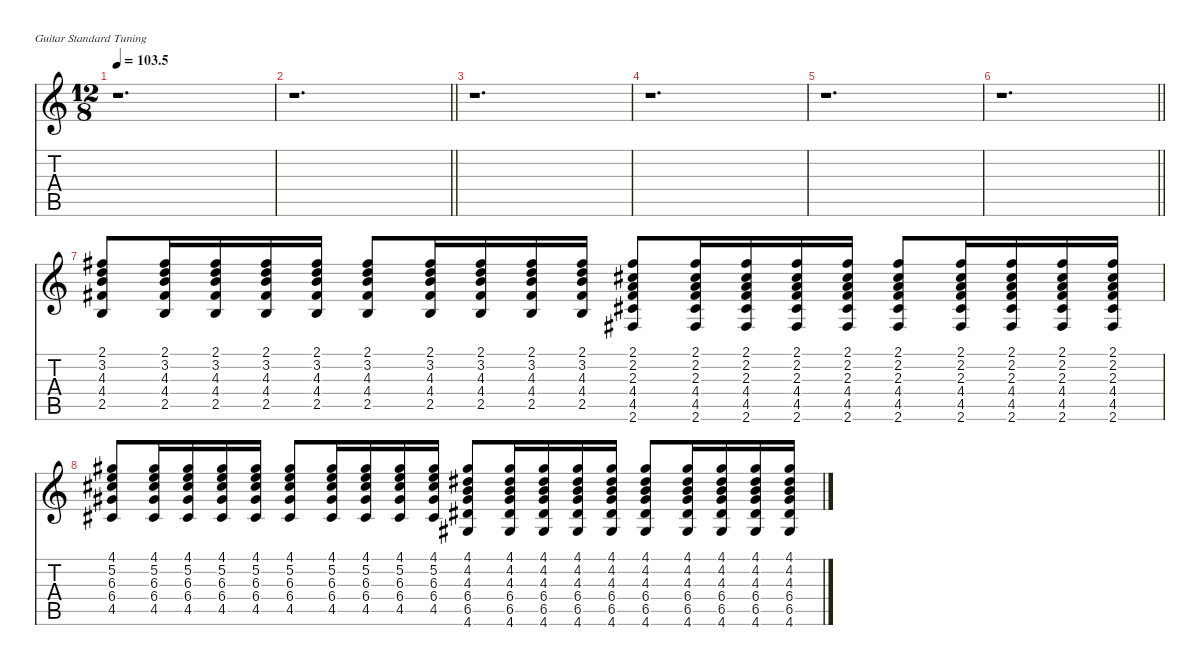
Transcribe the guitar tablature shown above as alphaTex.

\defaultSystemsLayout 4
\hideDynamics
\bracketExtendMode nobrackets
\singleTrackTrackNamePolicy hidden
\multiTrackTrackNamePolicy hidden
\firstSystemTrackNameMode fullname
\firstSystemTrackNameOrientation horizontal
\otherSystemsTrackNameOrientation horizontal
\track ("Guitar Track 1" "od.guit.") {defaultSystemsLayout 4 instrument overdrivenguitar}
\staff {score tabs}
\tuning (E4 B3 G3 D3 A2 E2)
\ts (12 8)
\tempo
103.5
\accidentals auto
\clef g2
\ottava regular
\simile none
\ks c
r.1{d dy f beam Down} |
\barLineRight lightlight
r.1{d beam Down} |
r.1{d beam Down} |
r.1{d beam Down} |
r.1{d beam Down} |
\barLineRight lightlight
r.1{d beam Down} |
(2.1{acc #} 3.2 4.3 4.4{acc #} 2.5).8{beam Up} (2.1{acc #} 3.2 4.3 4.4{acc #} 2.5).16{beam Up} (2.1{acc #} 3.2 4.3 4.4{acc #} 2.5).16{beam Up} (2.1{acc #} 3.2 4.3 4.4{acc #} 2.5).16{beam Up} (2.1{acc #} 3.2 4.3 4.4{acc #} 2.5).16{beam Up} (2.1{acc #} 3.2 4.3 4.4{acc #} 2.5).8{beam Up} (2.1{acc #} 3.2 4.3 4.4{acc #} 2.5).16{beam Up} (2.1{acc #} 3.2 4.3 4.4{acc #} 2.5).16{beam Up} (2.1{acc #} 3.2 4.3 4.4{acc #} 2.5).16{beam Up} (2.1{acc #} 3.2 4.3 4.4{acc #} 2.5).16{beam Up} (2.1{acc #} 2.2{acc #} 2.3 4.4{acc #} 4.5{acc #} 2.6{acc #}).8{beam Up} (2.1{acc #} 2.2{acc #} 2.3 4.4{acc #} 4.5{acc #} 2.6{acc #}).16{beam Up} (2.1{acc #} 2.2{acc #} 2.3 4.4{acc #} 4.5{acc #} 2.6{acc #}).16{beam Up} (2.1{acc #} 2.2{acc #} 2.3 4.4{acc #} 4.5{acc #} 2.6{acc #}).16{beam Up} (2.1{acc #} 2.2{acc #} 2.3 4.4{acc #} 4.5{acc #} 2.6{acc #}).16{beam Up} (2.1{acc #} 2.2{acc #} 2.3 4.4{acc #} 4.5{acc #} 2.6{acc #}).8{dy ff beam Up} (2.1{acc #} 2.2{acc #} 2.3 4.4{acc #} 4.5{acc #} 2.6{acc #}).16{beam Up} (2.1{acc #} 2.2{acc #} 2.3 4.4{acc #} 4.5{acc #} 2.6{acc #}).16{beam Up} (2.1{acc #} 2.2{acc #} 2.3 4.4{acc #} 4.5{acc #} 2.6{acc #}).16{dy f beam Up} (2.1{acc #} 2.2{acc #} 2.3 4.4{acc #} 4.5{acc #} 2.6{acc #}).16{beam Up} |
(4.1{acc #} 5.2 6.3{acc #} 6.4{acc #} 4.5{acc #}).8{beam Up} (4.1{acc #} 5.2 6.3{acc #} 6.4{acc #} 4.5{acc #}).16{beam Up} (4.1{acc #} 5.2 6.3{acc #} 6.4{acc #} 4.5{acc #}).16{beam Up} (4.1{acc #} 5.2 6.3{acc #} 6.4{acc #} 4.5{acc #}).16{beam Up} (4.1{acc #} 5.2 6.3{acc #} 6.4{acc #} 4.5{acc #}).16{beam Up} (4.1{acc #} 5.2 6.3{acc #} 6.4{acc #} 4.5{acc #}).8{beam Up} (4.1{acc #} 5.2 6.3{acc #} 6.4{acc #} 4.5{acc #}).16{beam Up} (4.1{acc #} 5.2 6.3{acc #} 6.4{acc #} 4.5{acc #}).16{beam Up} (4.1{acc #} 5.2 6.3{acc #} 6.4{acc #} 4.5{acc #}).16{beam Up} (4.1{acc #} 5.2 6.3{acc #} 6.4{acc #} 4.5{acc #}).16{beam Up} (4.1{acc #} 4.2{acc #} 4.3 6.4{acc #} 6.5{acc #} 4.6{acc #}).8{beam Up} (4.1{acc #} 4.2{acc #} 4.3 6.4{acc #} 6.5{acc #} 4.6{acc #}).16{beam Up} (4.1{acc #} 4.2{acc #} 4.3 6.4{acc #} 6.5{acc #} 4.6{acc #}).16{beam Up} (4.1{acc #} 4.2{acc #} 4.3 6.4{acc #} 6.5{acc #} 4.6{acc #}).16{beam Up} (4.1{acc #} 4.2{acc #} 4.3 6.4{acc #} 6.5{acc #} 4.6{acc #}).16{beam Up} (4.1{acc #} 4.2{acc #} 4.3 6.4{acc #} 6.5{acc #} 4.6{acc #}).8{beam Up} (4.1{acc #} 4.2{acc #} 4.3 6.4{acc #} 6.5{acc #} 4.6{acc #}).16{beam Up} (4.1{acc #} 4.2{acc #} 4.3 6.4{acc #} 6.5{acc #} 4.6{acc #}).16{beam Up} (4.1{acc #} 4.2{acc #} 4.3 6.4{acc #} 6.5{acc #} 4.6{acc #}).16{beam Up} (4.1{acc #} 4.2{acc #} 4.3 6.4{acc #} 6.5{acc #} 4.6{acc #}).16{beam Up}
